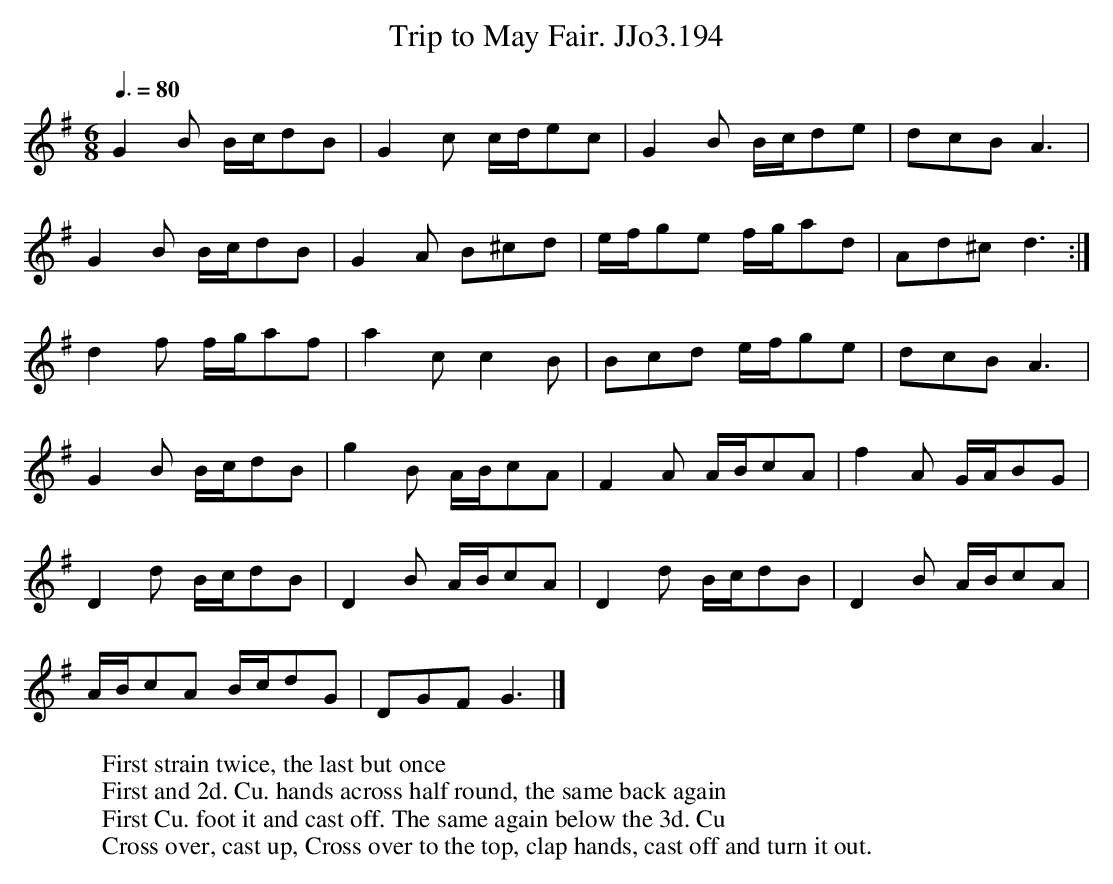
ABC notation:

X:1
T:Trip to May Fair. JJo3.194
M:6/8
L:1/8
Q:3/8=80
K:G
G2B B/c/dB | G2c c/d/ec | G2B B/c/de | dcB A3 |
G2B B/c/dB | G2A B^cd | e/f/ge f/g/ad | Ad^c d3 :|
d2f f/g/af | a2cc2B | Bcd e/f/ge | dcB A3 |
G2B B/c/dB | g2B A/B/cA | F2A A/B/cA | f2A G/A/BG |
D2d B/c/dB | D2B A/B/cA | D2d B/c/dB | D2B A/B/cA |
A/B/cA B/c/dG | DGFG3 |]
W:First strain twice, the last but once
W:First and 2d. Cu. hands across half round, the same back again
W:First Cu. foot it and cast off. The same again below the 3d. Cu
W:Cross over, cast up, Cross over to the top, clap hands, cast off and turn it out.
